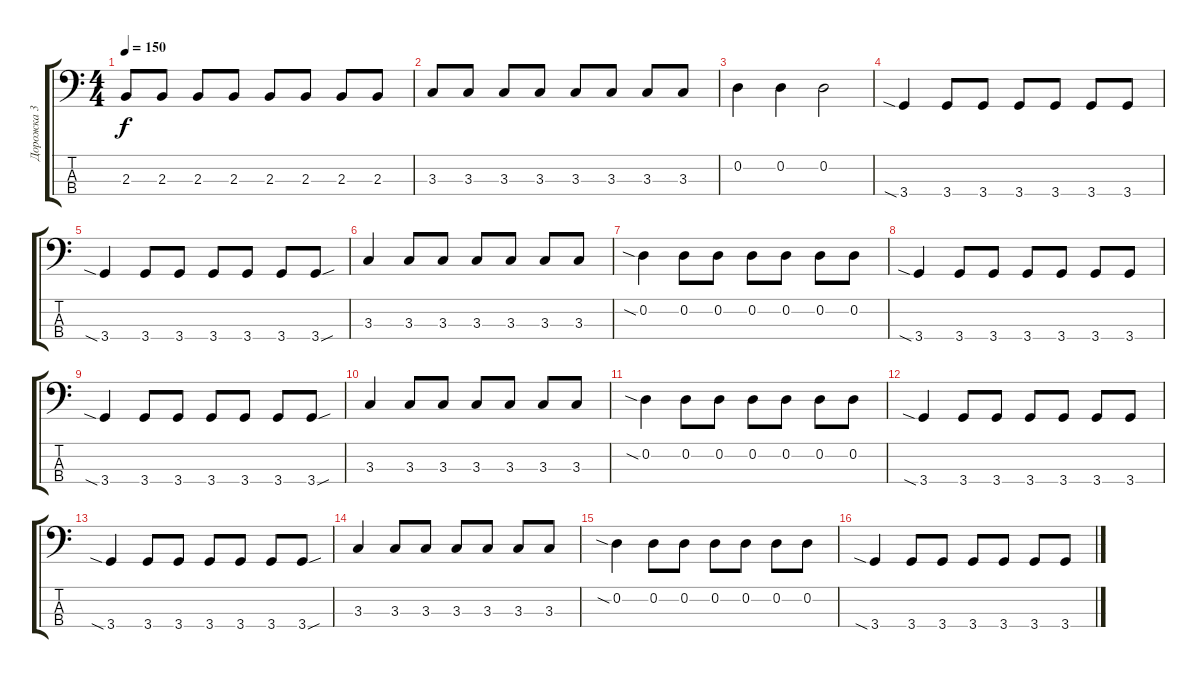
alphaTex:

\track ("Дорожка 3" "Дорожка 3") {instrument electricbassfinger}
\staff {score tabs}
\tuning (G2 D2 A1 E1) {hide}
\ts (4 4)
\tempo 150
\clef f4
\ks c
2.3.8{dy f} 2.3.8 2.3.8 2.3.8 2.3.8 2.3.8 2.3.8 2.3.8 |
3.3.8 3.3.8 3.3.8 3.3.8 3.3.8 3.3.8 3.3.8 3.3.8 |
0.2.4 0.2.4 0.2.2 |
3.4{sia}.4 3.4.8 3.4.8 3.4.8 3.4.8 3.4.8 3.4.8 |
3.4{sia}.4 3.4.8 3.4.8 3.4.8 3.4.8 3.4.8 3.4{sou}.8 |
3.3.4 3.3.8 3.3.8 3.3.8 3.3.8 3.3.8 3.3.8 |
0.2{sia}.4 0.2.8 0.2.8 0.2.8 0.2.8 0.2.8 0.2.8 |
3.4{sia}.4 3.4.8 3.4.8 3.4.8 3.4.8 3.4.8 3.4.8 |
3.4{sia}.4 3.4.8 3.4.8 3.4.8 3.4.8 3.4.8 3.4{sou}.8 |
3.3.4 3.3.8 3.3.8 3.3.8 3.3.8 3.3.8 3.3.8 |
0.2{sia}.4 0.2.8 0.2.8 0.2.8 0.2.8 0.2.8 0.2.8 |
3.4{sia}.4 3.4.8 3.4.8 3.4.8 3.4.8 3.4.8 3.4.8 |
3.4{sia}.4 3.4.8 3.4.8 3.4.8 3.4.8 3.4.8 3.4{sou}.8 |
3.3.4 3.3.8 3.3.8 3.3.8 3.3.8 3.3.8 3.3.8 |
0.2{sia}.4 0.2.8 0.2.8 0.2.8 0.2.8 0.2.8 0.2.8 |
3.4{sia}.4 3.4.8 3.4.8 3.4.8 3.4.8 3.4.8 3.4.8
